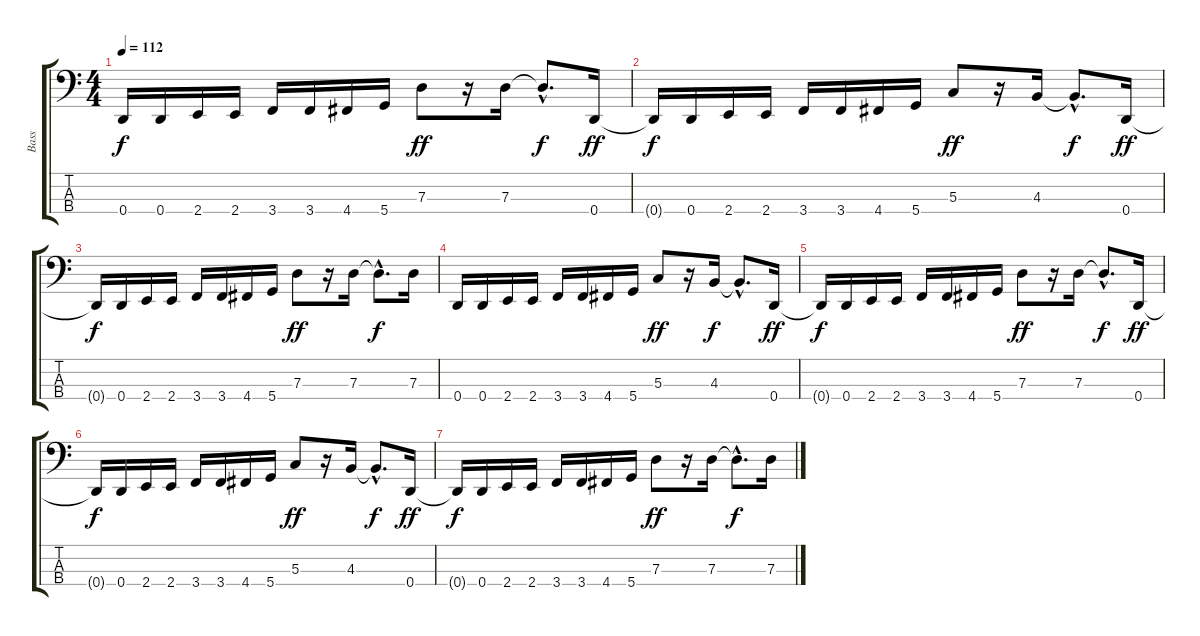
\track ("Bass" "Bass") {instrument electricbassfinger}
\staff {score tabs}
\tuning (F2 C2 G1 D1) {hide}
\ts (4 4)
\tempo 112
\clef f4
\ks c
0.4{t}.16{dy f} 0.4.16{volume 11} 2.4.16 2.4.16 3.4.16 3.4.16 4.4.16 5.4.16 7.3.8{dy ff} r.16 7.3.16 7.3{hac t}.8{d dy f} 0.4.16{dy ff} |
0.4{t}.16{dy f} 0.4.16{volume 11} 2.4.16 2.4.16 3.4.16 3.4.16 4.4.16 5.4.16 5.3.8{dy ff} r.16 4.3.16 4.3{hac t}.8{d dy f} 0.4.16{dy ff} |
0.4{t}.16{dy f} 0.4.16{volume 9} 2.4.16 2.4.16 3.4.16 3.4.16 4.4.16 5.4.16 7.3.8{dy ff} r.16 7.3.16 7.3{hac t}.8{d dy f} 7.3.16 |
0.4.16{volume 7} 0.4.16 2.4.16 2.4.16 3.4.16 3.4.16 4.4.16 5.4.16 5.3.8{dy ff} r.16 4.3.16{dy f} 4.3{hac t}.8{d} 0.4.16{dy ff} |
0.4{t}.16{dy f} 0.4.16{volume 5} 2.4.16 2.4.16 3.4.16 3.4.16 4.4.16 5.4.16 7.3.8{dy ff} r.16 7.3.16 7.3{hac t}.8{d dy f} 0.4.16{dy ff} |
0.4{t}.16{dy f} 0.4.16{volume 3} 2.4.16 2.4.16 3.4.16 3.4.16 4.4.16 5.4.16 5.3.8{dy ff} r.16 4.3.16 4.3{hac t}.8{d dy f} 0.4.16{dy ff} |
0.4{t}.16{dy f} 0.4.16{volume 1} 2.4.16 2.4.16 3.4.16 3.4.16 4.4.16 5.4.16 7.3.8{dy ff} r.16 7.3.16 7.3{hac t}.8{d dy f} 7.3.16
